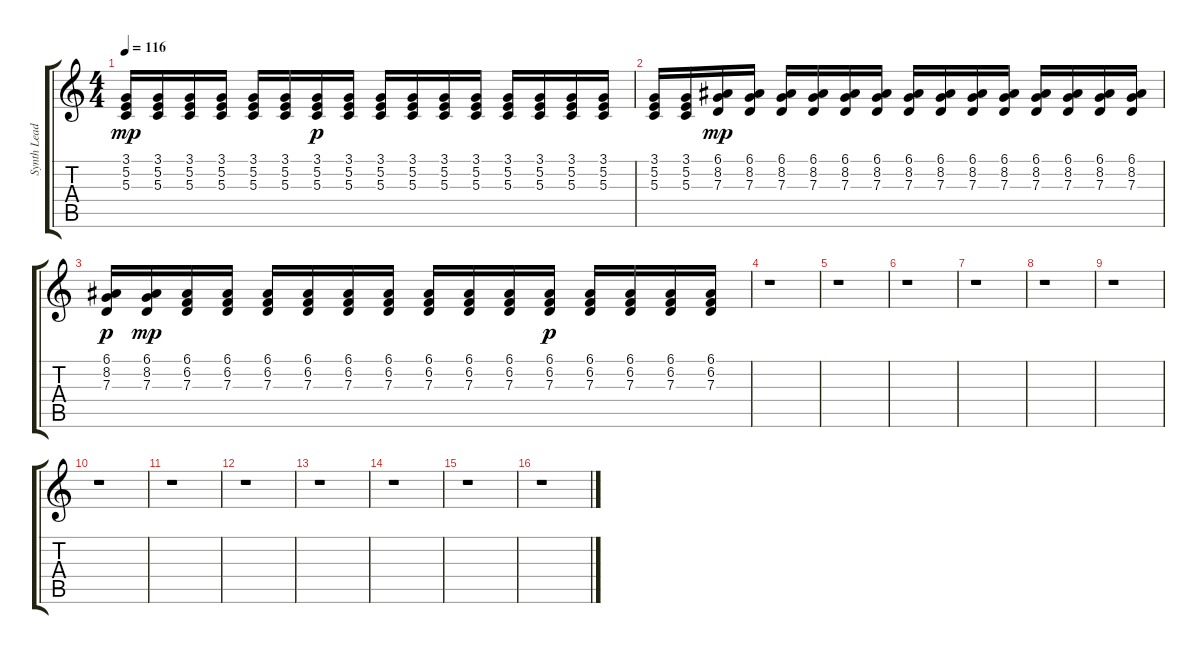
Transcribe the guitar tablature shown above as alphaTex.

\track ("Synth Lead (Square) " "Synth Lead") {instrument lead1square}
\staff {score tabs}
\tuning (E4 B3 G3 D3 A2 E2) {hide}
\ts (4 4)
\tempo 116
\clef g2
\ks c
(3.1 5.2 5.3).16{dy mp volume 12} (3.1 5.2 5.3).16 (3.1 5.2 5.3).16{volume 12} (3.1 5.2 5.3).16 (3.1 5.2 5.3).16{volume 12} (3.1 5.2 5.3).16 (3.1 5.2 5.3).16{dy p volume 11} (3.1 5.2 5.3).16 (3.1 5.2 5.3).16{volume 10} (3.1 5.2 5.3).16 (3.1 5.2 5.3).16{volume 10} (3.1 5.2 5.3).16 (3.1 5.2 5.3).16{volume 10} (3.1 5.2 5.3).16 (3.1 5.2 5.3).16{volume 9} (3.1 5.2 5.3).16 |
(3.1 5.2 5.3).16{volume 8} (3.1 5.2 5.3).16 (6.1 8.2 7.3).16{dy mp volume 16} (6.1 8.2 7.3).16 (6.1 8.2 7.3).16{volume 16} (6.1 8.2 7.3).16 (6.1 8.2 7.3).16{volume 15} (6.1 8.2 7.3).16 (6.1 8.2 7.3).16{volume 14} (6.1 8.2 7.3).16 (6.1 8.2 7.3).16{volume 14} (6.1 8.2 7.3).16 (6.1 8.2 7.3).16{volume 14} (6.1 8.2 7.3).16 (6.1 8.2 7.3).16{volume 13} (6.1 8.2 7.3).16 |
(6.1 8.2 7.3).16{dy p volume 12} (6.1 8.2 7.3).16{dy mp volume 16} (6.1 6.2 7.3).16 (6.1 6.2 7.3).16{volume 16} (6.1 6.2 7.3).16 (6.1 6.2 7.3).16{volume 15} (6.1 6.2 7.3).16 (6.1 6.2 7.3).16{volume 14} (6.1 6.2 7.3).16 (6.1 6.2 7.3).16{volume 14} (6.1 6.2 7.3).16 (6.1 6.2 7.3).16{dy p volume 14} (6.1 6.2 7.3).16 (6.1 6.2 7.3).16{volume 13} (6.1 6.2 7.3).16 (6.1 6.2 7.3).16{volume 12} |
r.1 |
r.1 |
r.1 |
r.1 |
r.1 |
r.1 |
r.1 |
r.1 |
r.1 |
r.1 |
r.1 |
r.1 |
r.1
